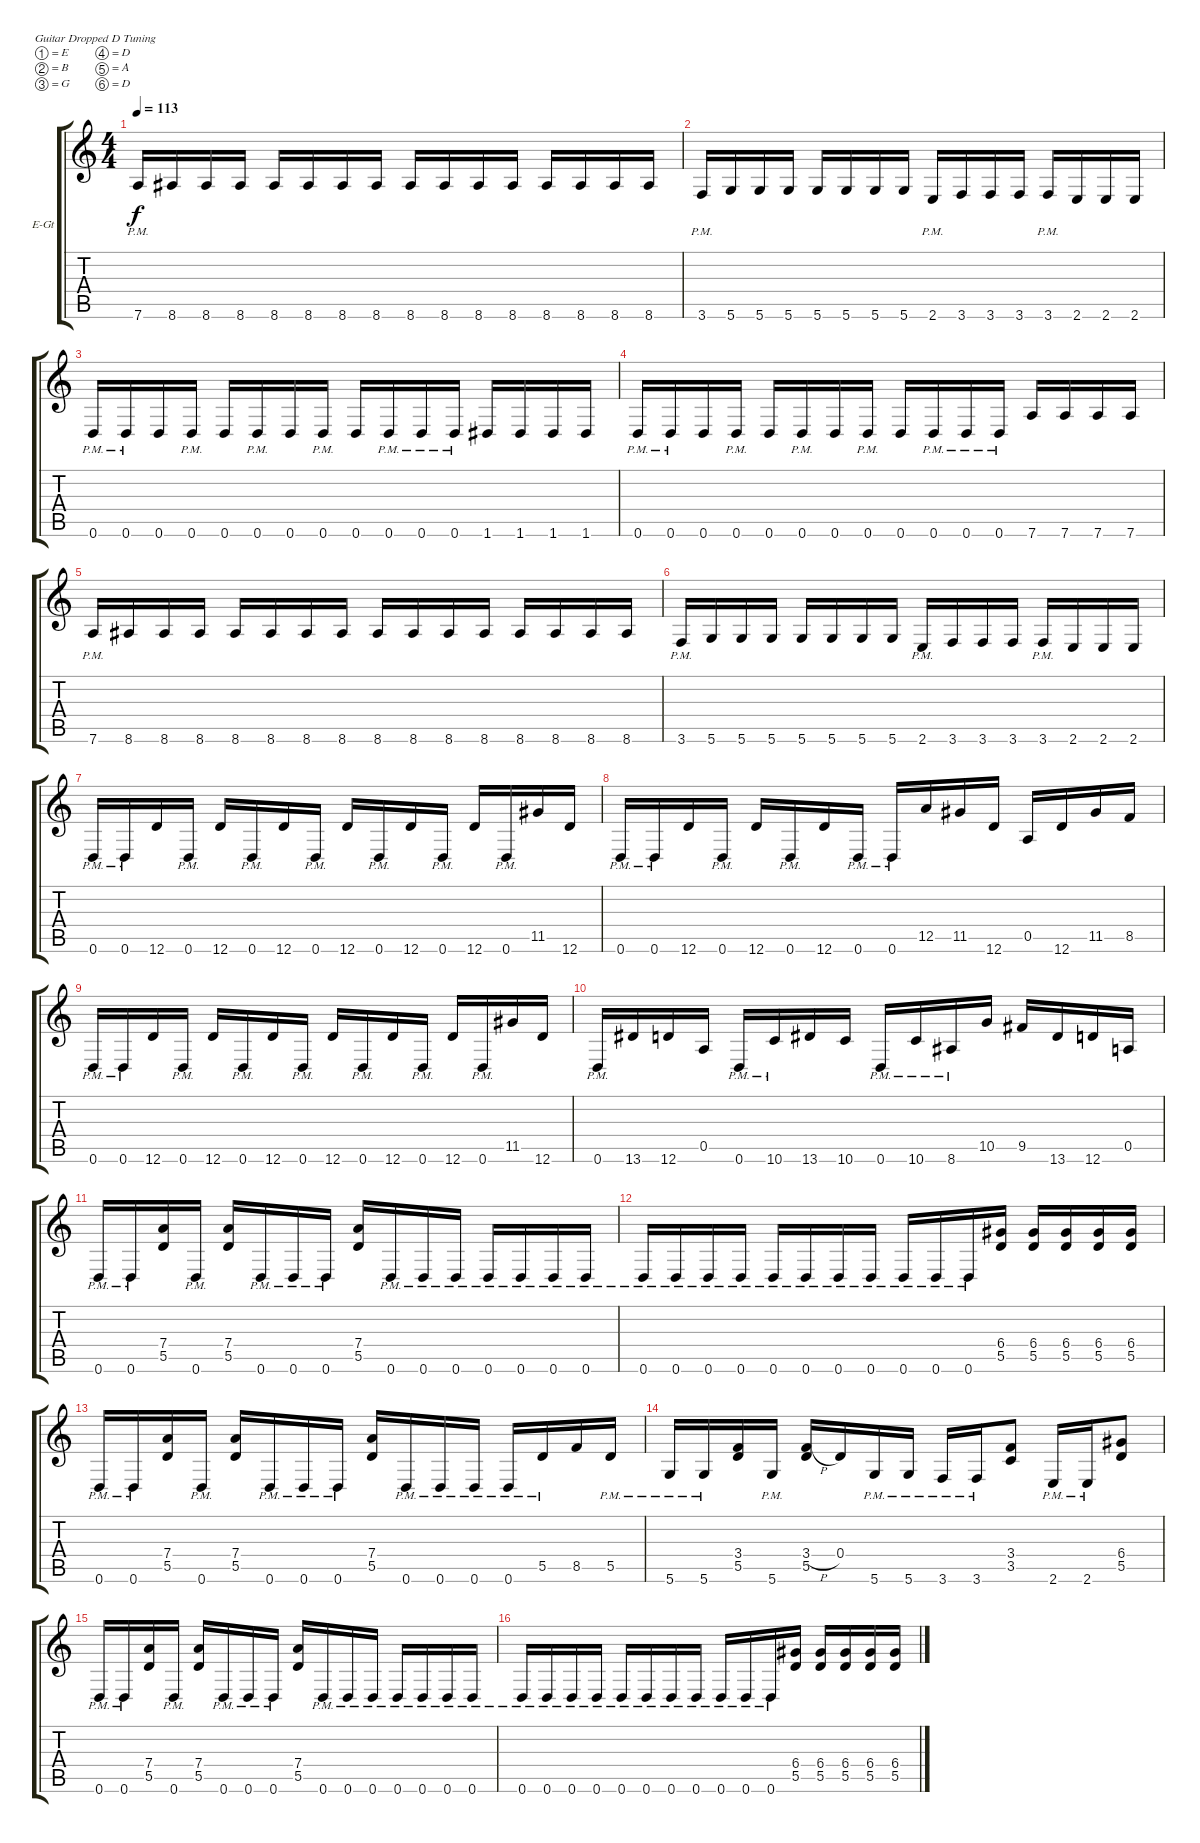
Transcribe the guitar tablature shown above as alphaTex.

\bracketExtendMode groupsimilarinstruments
\firstSystemTrackNameOrientation horizontal
\otherSystemsTrackNameOrientation horizontal
\track ("Guitar" "E-Gt") {instrument distortionguitar}
\staff {score tabs}
\tuning (E4 B3 G3 D3 A2 D2)
\ts (4 4)
\tempo 113
\clef g2
\ks c
7.6{pm}.16{dy f} 8.6.16 8.6.16 8.6.16 8.6.16 8.6.16 8.6.16 8.6.16 8.6.16 8.6.16 8.6.16 8.6.16 8.6.16 8.6.16 8.6.16 8.6.16 |
3.6{pm}.16 5.6.16 5.6.16 5.6.16 5.6.16 5.6.16 5.6.16 5.6.16 2.6{pm}.16 3.6.16 3.6.16 3.6.16 3.6{pm}.16 2.6.16 2.6.16 2.6.16 |
0.6{pm}.16 0.6{pm}.16 0.6.16 0.6{pm}.16 0.6.16 0.6{pm}.16 0.6.16 0.6{pm}.16 0.6.16 0.6{pm}.16 0.6{pm}.16 0.6{pm}.16 1.6.16 1.6.16 1.6.16 1.6.16 |
0.6{pm}.16 0.6{pm}.16 0.6.16 0.6{pm}.16 0.6.16 0.6{pm}.16 0.6.16 0.6{pm}.16 0.6.16 0.6{pm}.16 0.6{pm}.16 0.6{pm}.16 7.6.16 7.6.16 7.6.16 7.6.16 |
7.6{pm}.16 8.6.16 8.6.16 8.6.16 8.6.16 8.6.16 8.6.16 8.6.16 8.6.16 8.6.16 8.6.16 8.6.16 8.6.16 8.6.16 8.6.16 8.6.16 |
3.6{pm}.16 5.6.16 5.6.16 5.6.16 5.6.16 5.6.16 5.6.16 5.6.16 2.6{pm}.16 3.6.16 3.6.16 3.6.16 3.6{pm}.16 2.6.16 2.6.16 2.6.16 |
0.6{pm}.16 0.6{pm}.16 12.6.16 0.6{pm}.16 12.6.16 0.6{pm}.16 12.6.16 0.6{pm}.16 12.6.16 0.6{pm}.16 12.6.16 0.6{pm}.16 12.6.16 0.6{pm}.16 11.5.16 12.6.16 |
0.6{pm}.16 0.6{pm}.16 12.6.16 0.6{pm}.16 12.6.16 0.6{pm}.16 12.6.16 0.6{pm}.16 0.6{pm}.16 12.5.16 11.5.16 12.6.16 0.5.16 12.6.16 11.5.16 8.5.16 |
0.6{pm}.16 0.6{pm}.16 12.6.16 0.6{pm}.16 12.6.16 0.6{pm}.16 12.6.16 0.6{pm}.16 12.6.16 0.6{pm}.16 12.6.16 0.6{pm}.16 12.6.16 0.6{pm}.16 11.5.16 12.6.16 |
0.6{pm}.16 13.6.16 12.6.16 0.5.16 0.6{pm}.16 10.6{pm}.16 13.6.16 10.6.16 0.6{pm}.16 10.6{pm}.16 8.6{pm}.16 10.5.16 9.5.16 13.6.16 12.6.16 0.5.16 |
0.6{pm}.16 0.6{pm}.16 (7.4 5.5).16 0.6{pm}.16 (7.4 5.5).16 0.6{pm}.16 0.6{pm}.16 0.6{pm}.16 (7.4 5.5).16 0.6{pm}.16 0.6{pm}.16 0.6{pm}.16 0.6{pm}.16 0.6{pm}.16 0.6{pm}.16 0.6{pm}.16 |
0.6{pm}.16 0.6{pm}.16 0.6{pm}.16 0.6{pm}.16 0.6{pm}.16 0.6{pm}.16 0.6{pm}.16 0.6{pm}.16 0.6{pm}.16 0.6{pm}.16 0.6{pm}.16 (6.4 5.5).16 (6.4 5.5).16 (6.4 5.5).16 (6.4 5.5).16 (6.4 5.5).16 |
0.6{pm}.16 0.6{pm}.16 (7.4 5.5).16 0.6{pm}.16 (7.4 5.5).16 0.6{pm}.16 0.6{pm}.16 0.6{pm}.16 (7.4 5.5).16 0.6{pm}.16 0.6{pm}.16 0.6{pm}.16 0.6{pm}.16 5.5{pm}.16 8.5.16 5.5{pm}.16 |
5.6{pm}.16 5.6{pm}.16 (3.4 5.5).16 5.6{pm}.16 (3.4{h} 5.5).16 0.4.16 5.6{pm}.16 5.6{pm}.16 3.6{pm}.16 3.6{pm}.16 (3.4 3.5).8 2.6{pm}.16 2.6{pm}.16 (6.4 5.5).8 |
0.6{pm}.16 0.6{pm}.16 (7.4 5.5).16 0.6{pm}.16 (7.4 5.5).16 0.6{pm}.16 0.6{pm}.16 0.6{pm}.16 (7.4 5.5).16 0.6{pm}.16 0.6{pm}.16 0.6{pm}.16 0.6{pm}.16 0.6{pm}.16 0.6{pm}.16 0.6{pm}.16 |
0.6{pm}.16 0.6{pm}.16 0.6{pm}.16 0.6{pm}.16 0.6{pm}.16 0.6{pm}.16 0.6{pm}.16 0.6{pm}.16 0.6{pm}.16 0.6{pm}.16 0.6{pm}.16 (6.4 5.5).16 (6.4 5.5).16 (6.4 5.5).16 (6.4 5.5).16 (6.4 5.5).16
